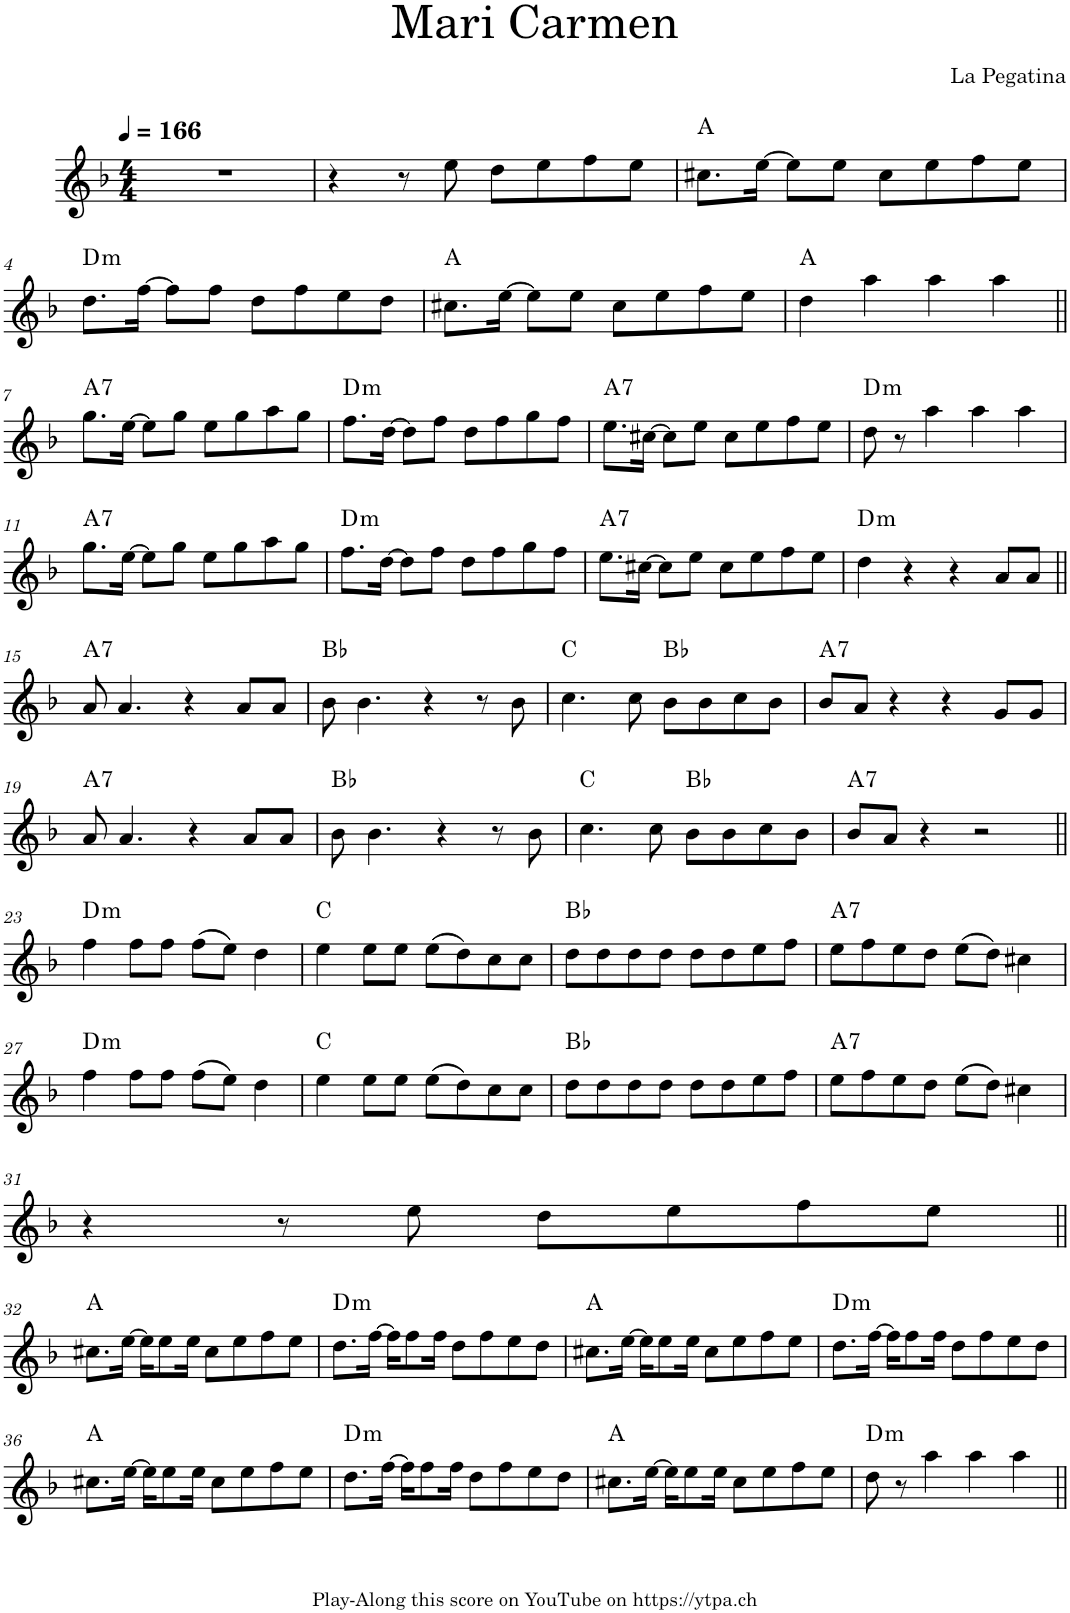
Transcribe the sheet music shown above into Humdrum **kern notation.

**kern	**harte
*part1	*part1
*staff1	*
*I"Piano	*
*I'Pno.	*
*clefG2	*
*k[b-]	*
*M4/4	*
*MM166	*
=1	=1
1r	.
=2	=2
4r	.
8r	.
8ee\	.
8dd\L	.
8ee\	.
8ff\	.
8ee\J	.
=3	=3
8.cc#X\L	A:maj
[16ee\Jk	.
8ee\L]	.
8ee\J	.
8cc#\L	.
8ee\	.
8ff\	.
8ee\J	.
!!LO:LB:g=z
=4	=4
!	!LO:H:kt=m
8.dd\L	D:min
[16ff\Jk	.
8ff\L]	.
8ff\J	.
8dd\L	.
8ff\	.
8ee\	.
8dd\J	.
=5	=5
8.cc#X\L	A:maj
[16ee\Jk	.
8ee\L]	.
8ee\J	.
8cc#\L	.
8ee\	.
8ff\	.
8ee\J	.
=6	=6
4dd\	A:maj
4aa\	.
4aa\	.
4aa\	.
!!LO:LB:g=z
=7||	=7||
!	!LO:H:kt=7
8.gg\L	A:7
[16ee\Jk	.
8ee\L]	.
8gg\J	.
8ee\L	.
8gg\	.
8aa\	.
8gg\J	.
=8	=8
!	!LO:H:kt=m
8.ff\L	D:min
[16dd\Jk	.
8dd\L]	.
8ff\J	.
8dd\L	.
8ff\	.
8gg\	.
8ff\J	.
=9	=9
!	!LO:H:kt=7
8.ee\L	A:7
[16cc#X\Jk	.
8cc#\L]	.
8ee\J	.
8cc#\L	.
8ee\	.
8ff\	.
8ee\J	.
=10	=10
!	!LO:H:kt=m
8dd\	D:min
8r	.
4aa\	.
4aa\	.
4aa\	.
!!LO:LB:g=z
=11	=11
!	!LO:H:kt=7
8.gg\L	A:7
[16ee\Jk	.
8ee\L]	.
8gg\J	.
8ee\L	.
8gg\	.
8aa\	.
8gg\J	.
=12	=12
!	!LO:H:kt=m
8.ff\L	D:min
[16dd\Jk	.
8dd\L]	.
8ff\J	.
8dd\L	.
8ff\	.
8gg\	.
8ff\J	.
=13	=13
!	!LO:H:kt=7
8.ee\L	A:7
[16cc#X\Jk	.
8cc#\L]	.
8ee\J	.
8cc#\L	.
8ee\	.
8ff\	.
8ee\J	.
=14	=14
!	!LO:H:kt=m
4dd\	D:min
4r	.
4r	.
8a/L	.
8a/J	.
!!LO:LB:g=z
=15||	=15||
!	!LO:H:kt=7
8a/	A:7
4.a/	.
4r	.
8a/L	.
8a/J	.
=16	=16
8b-\	Bb:maj
4.b-\	.
4r	.
8r	.
8b-\	.
=17	=17
4.cc\	C:maj
8cc\	.
8b-\L	Bb:maj
8b-\	.
8cc\	.
8b-\J	.
=18	=18
!	!LO:H:kt=7
8b-/L	A:7
8a/J	.
4r	.
4r	.
8g/L	.
8g/J	.
!!LO:LB:g=z
=19	=19
!	!LO:H:kt=7
8a/	A:7
4.a/	.
4r	.
8a/L	.
8a/J	.
=20	=20
8b-\	Bb:maj
4.b-\	.
4r	.
8r	.
8b-\	.
=21	=21
4.cc\	C:maj
8cc\	.
8b-\L	Bb:maj
8b-\	.
8cc\	.
8b-\J	.
=22	=22
!	!LO:H:kt=7
8b-/L	A:7
8a/J	.
4r	.
2r	.
!!LO:LB:g=z
=23||	=23||
!	!LO:H:kt=m
4ff\	D:min
8ff\L	.
8ff\J	.
(8ff\L	.
8ee\J)	.
4dd\	.
=24	=24
4ee\	C:maj
8ee\L	.
8ee\J	.
(8ee\L	.
8dd\)	.
8cc\	.
8cc\J	.
=25	=25
8dd\L	Bb:maj
8dd\	.
8dd\	.
8dd\J	.
8dd\L	.
8dd\	.
8ee\	.
8ff\J	.
=26	=26
!	!LO:H:kt=7
8ee\L	A:7
8ff\	.
8ee\	.
8dd\J	.
(8ee\L	.
8dd\J)	.
4cc#X\	.
!!LO:LB:g=z
=27	=27
!	!LO:H:kt=m
4ff\	D:min
8ff\L	.
8ff\J	.
(8ff\L	.
8ee\J)	.
4dd\	.
=28	=28
4ee\	C:maj
8ee\L	.
8ee\J	.
(8ee\L	.
8dd\)	.
8cc\	.
8cc\J	.
=29	=29
8dd\L	Bb:maj
8dd\	.
8dd\	.
8dd\J	.
8dd\L	.
8dd\	.
8ee\	.
8ff\J	.
=30	=30
!	!LO:H:kt=7
8ee\L	A:7
8ff\	.
8ee\	.
8dd\J	.
(8ee\L	.
8dd\J)	.
4cc#X\	.
!!LO:LB:g=z
=31	=31
4r	.
8r	.
8ee\	.
8dd\L	.
8ee\	.
8ff\	.
8ee\J	.
!!LO:LB:g=z
=32||	=32||
8.cc#X\L	A:maj
[16ee\Jk	.
16ee\KL]	.
8ee\	.
16ee\Jk	.
8cc#\L	.
8ee\	.
8ff\	.
8ee\J	.
=33	=33
!	!LO:H:kt=m
8.dd\L	D:min
[16ff\Jk	.
16ff\KL]	.
8ff\	.
16ff\Jk	.
8dd\L	.
8ff\	.
8ee\	.
8dd\J	.
=34	=34
8.cc#X\L	A:maj
[16ee\Jk	.
16ee\KL]	.
8ee\	.
16ee\Jk	.
8cc#\L	.
8ee\	.
8ff\	.
8ee\J	.
=35	=35
!	!LO:H:kt=m
8.dd\L	D:min
[16ff\Jk	.
16ff\KL]	.
8ff\	.
16ff\Jk	.
8dd\L	.
8ff\	.
8ee\	.
8dd\J	.
!!LO:LB:g=z
=36	=36
8.cc#X\L	A:maj
[16ee\Jk	.
16ee\KL]	.
8ee\	.
16ee\Jk	.
8cc#\L	.
8ee\	.
8ff\	.
8ee\J	.
=37	=37
!	!LO:H:kt=m
8.dd\L	D:min
[16ff\Jk	.
16ff\KL]	.
8ff\	.
16ff\Jk	.
8dd\L	.
8ff\	.
8ee\	.
8dd\J	.
=38	=38
8.cc#X\L	A:maj
[16ee\Jk	.
16ee\KL]	.
8ee\	.
16ee\Jk	.
8cc#\L	.
8ee\	.
8ff\	.
8ee\J	.
=39	=39
!	!LO:H:kt=m
8dd\	D:min
8r	.
4aa\	.
4aa\	.
4aa\	.
=||	=||
*-	*-
